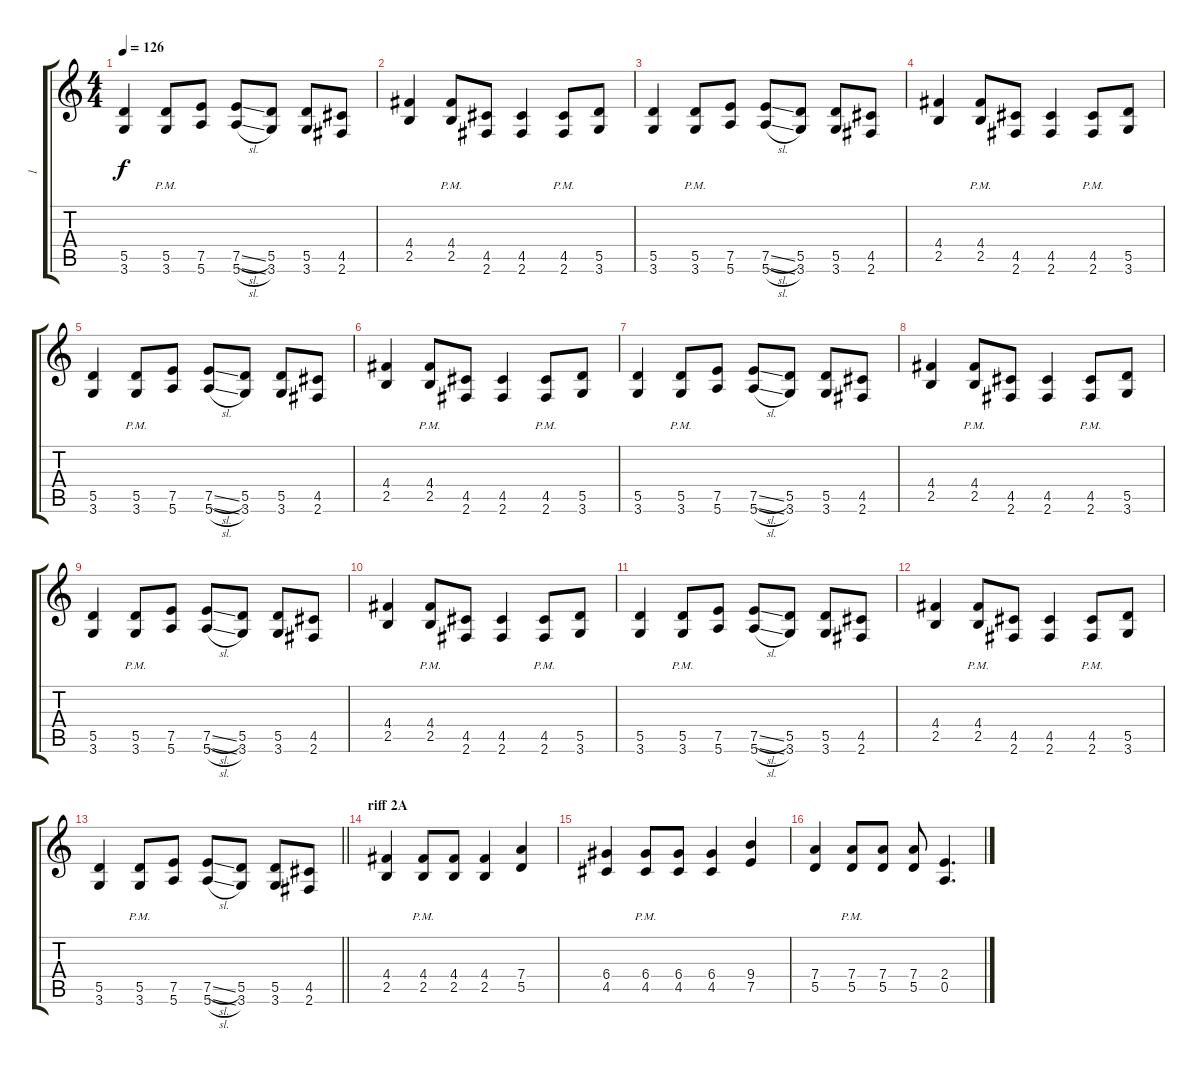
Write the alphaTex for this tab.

\track ("1" "1") {instrument overdrivenguitar}
\staff {score tabs}
\tuning (E4 B3 G3 D3 A2 E2) {hide}
\ts (4 4)
\tempo 126
\clef g2
\ks c
(5.5 3.6).4{dy f} (5.5{pm} 3.6{pm}).8 (7.5 5.6).8 (7.5{sl} 5.6{sl}).8 (5.5 3.6).8 (5.5 3.6).8 (4.5 2.6).8 |
(4.4 2.5).4 (4.4{pm} 2.5{pm}).8 (4.5 2.6).8 (4.5 2.6).4 (4.5{pm} 2.6{pm}).8 (5.5 3.6).8 |
(5.5 3.6).4 (5.5{pm} 3.6{pm}).8 (7.5 5.6).8 (7.5{sl} 5.6{sl}).8 (5.5 3.6).8 (5.5 3.6).8 (4.5 2.6).8 |
(4.4 2.5).4 (4.4{pm} 2.5{pm}).8 (4.5 2.6).8 (4.5 2.6).4 (4.5{pm} 2.6{pm}).8 (5.5 3.6).8 |
(5.5 3.6).4 (5.5{pm} 3.6{pm}).8 (7.5 5.6).8 (7.5{sl} 5.6{sl}).8 (5.5 3.6).8 (5.5 3.6).8 (4.5 2.6).8 |
(4.4 2.5).4 (4.4{pm} 2.5{pm}).8 (4.5 2.6).8 (4.5 2.6).4 (4.5{pm} 2.6{pm}).8 (5.5 3.6).8 |
(5.5 3.6).4 (5.5{pm} 3.6{pm}).8 (7.5 5.6).8 (7.5{sl} 5.6{sl}).8 (5.5 3.6).8 (5.5 3.6).8 (4.5 2.6).8 |
(4.4 2.5).4 (4.4{pm} 2.5{pm}).8 (4.5 2.6).8 (4.5 2.6).4 (4.5{pm} 2.6{pm}).8 (5.5 3.6).8 |
(5.5 3.6).4 (5.5{pm} 3.6{pm}).8 (7.5 5.6).8 (7.5{sl} 5.6{sl}).8 (5.5 3.6).8 (5.5 3.6).8 (4.5 2.6).8 |
(4.4 2.5).4 (4.4{pm} 2.5{pm}).8 (4.5 2.6).8 (4.5 2.6).4 (4.5{pm} 2.6{pm}).8 (5.5 3.6).8 |
(5.5 3.6).4 (5.5{pm} 3.6{pm}).8 (7.5 5.6).8 (7.5{sl} 5.6{sl}).8 (5.5 3.6).8 (5.5 3.6).8 (4.5 2.6).8 |
(4.4 2.5).4 (4.4{pm} 2.5{pm}).8 (4.5 2.6).8 (4.5 2.6).4 (4.5{pm} 2.6{pm}).8 (5.5 3.6).8 |
\barLineRight lightlight
(5.5 3.6).4 (5.5{pm} 3.6{pm}).8 (7.5 5.6).8 (7.5{sl} 5.6{sl}).8 (5.5 3.6).8 (5.5 3.6).8 (4.5 2.6).8 |
\section ("" "riff 2A")
(4.4 2.5).4 (4.4{pm} 2.5{pm}).8 (4.4 2.5).8 (4.4 2.5).4 (7.4 5.5).4 |
(6.4 4.5).4 (6.4{pm} 4.5{pm}).8 (6.4 4.5).8 (6.4 4.5).4 (9.4 7.5).4 |
(7.4 5.5).4 (7.4{pm} 5.5{pm}).8 (7.4 5.5).8 (7.4 5.5).8 (2.4 0.5).4{d}
